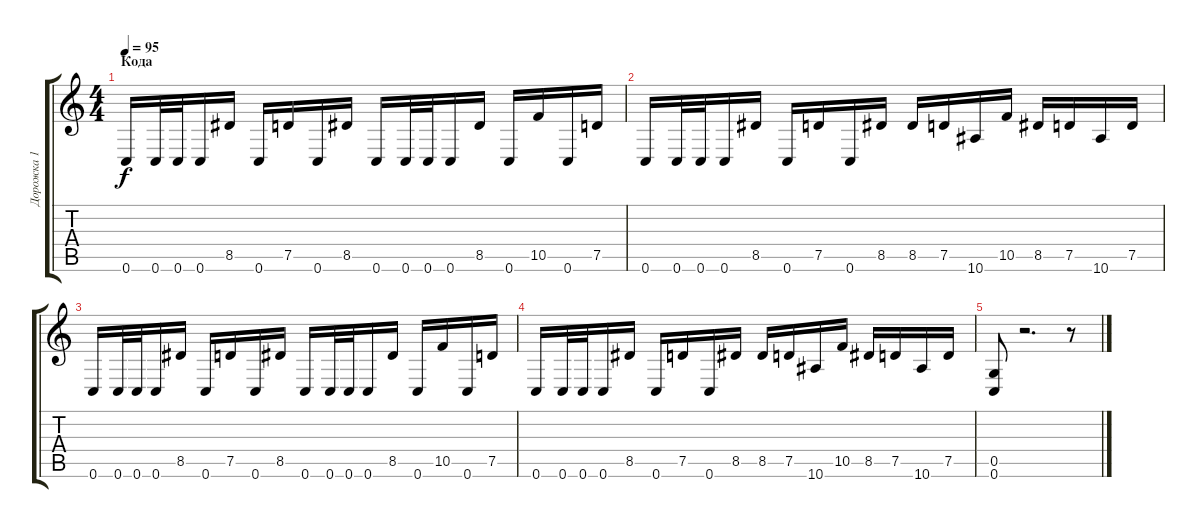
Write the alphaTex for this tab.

\track ("Дорожка 1" "Дорожка 1") {instrument distortionguitar}
\staff {score tabs}
\tuning (D4 A3 F3 C3 G2 C2) {hide}
\ts (4 4)
\section ("" "Кода")
\tempo 95
\clef g2
\ks c
0.6.16{dy f} 0.6.32 0.6.32 0.6.16 8.5.16 0.6.16 7.5.16 0.6.16 8.5.16 0.6.16 0.6.32 0.6.32 0.6.16 8.5.16 0.6.16 10.5.16 0.6.16 7.5.16 |
0.6.16 0.6.32 0.6.32 0.6.16 8.5.16 0.6.16 7.5.16 0.6.16 8.5.16 8.5.16 7.5.16 10.6.16 10.5.16 8.5.16 7.5.16 10.6.16 7.5.16 |
0.6.16 0.6.32 0.6.32 0.6.16 8.5.16 0.6.16 7.5.16 0.6.16 8.5.16 0.6.16 0.6.32 0.6.32 0.6.16 8.5.16 0.6.16 10.5.16 0.6.16 7.5.16 |
0.6.16 0.6.32 0.6.32 0.6.16 8.5.16 0.6.16 7.5.16 0.6.16 8.5.16 8.5.16 7.5.16 10.6.16 10.5.16 8.5.16 7.5.16 10.6.16 7.5.16 |
(0.5 0.6).8 r.2{d} r.8
